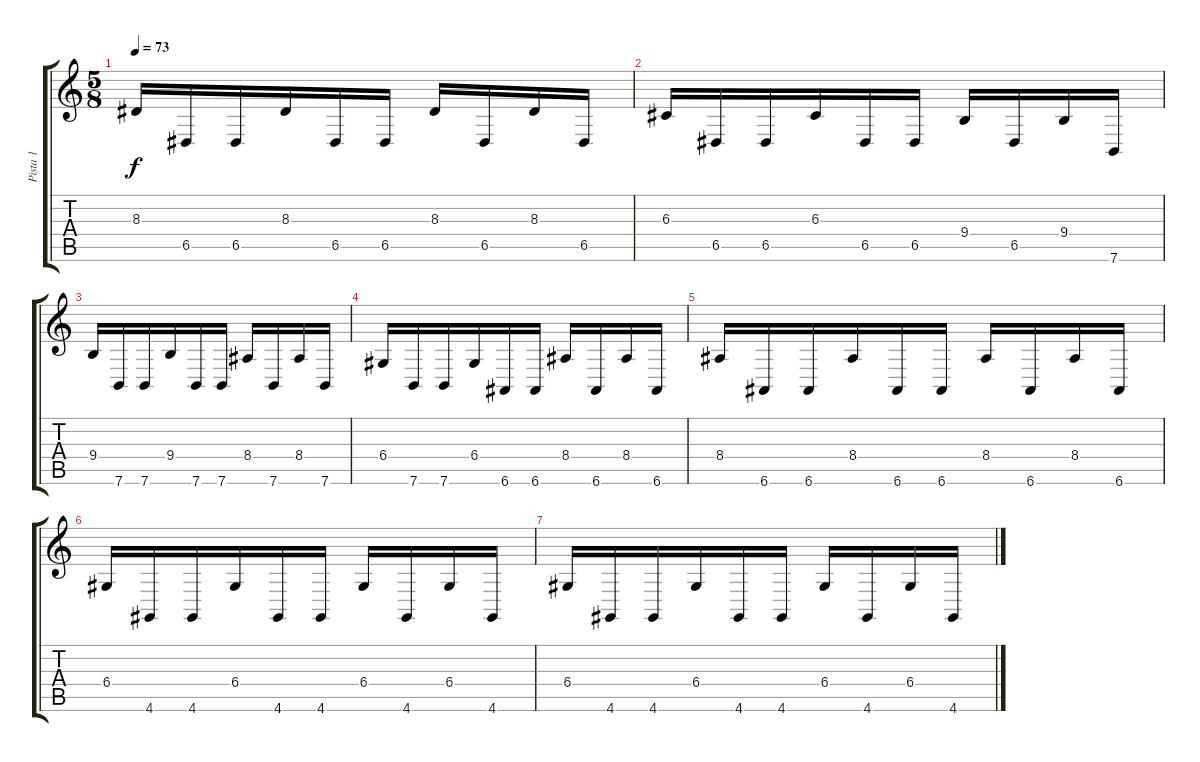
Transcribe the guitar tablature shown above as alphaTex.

\track ("Pista 1" "Pista 1") {instrument pizzicatostrings}
\staff {score tabs}
\tuning (E4 B3 G3 D3 A2 E2) {hide}
\ts (5 8)
\tempo 73
\clef g2
\ks c
8.3.16{dy f volume 10} 6.5.16 6.5.16 8.3.16 6.5.16 6.5.16 8.3.16 6.5.16 8.3.16 6.5.16 |
6.3.16 6.5.16 6.5.16 6.3.16 6.5.16 6.5.16 9.4.16 6.5.16 9.4.16 7.6.16 |
9.4.16 7.6.16 7.6.16 9.4.16 7.6.16 7.6.16 8.4.16 7.6.16 8.4.16 7.6.16 |
6.4.16 7.6.16 7.6.16 6.4.16 6.6.16 6.6.16 8.4.16 6.6.16 8.4.16 6.6.16 |
8.4.16 6.6.16 6.6.16 8.4.16 6.6.16 6.6.16 8.4.16 6.6.16 8.4.16 6.6.16 |
6.4.16 4.6.16 4.6.16 6.4.16 4.6.16 4.6.16 6.4.16 4.6.16 6.4.16 4.6.16 |
6.4.16 4.6.16 4.6.16 6.4.16 4.6.16 4.6.16 6.4.16 4.6.16 6.4.16 4.6.16
